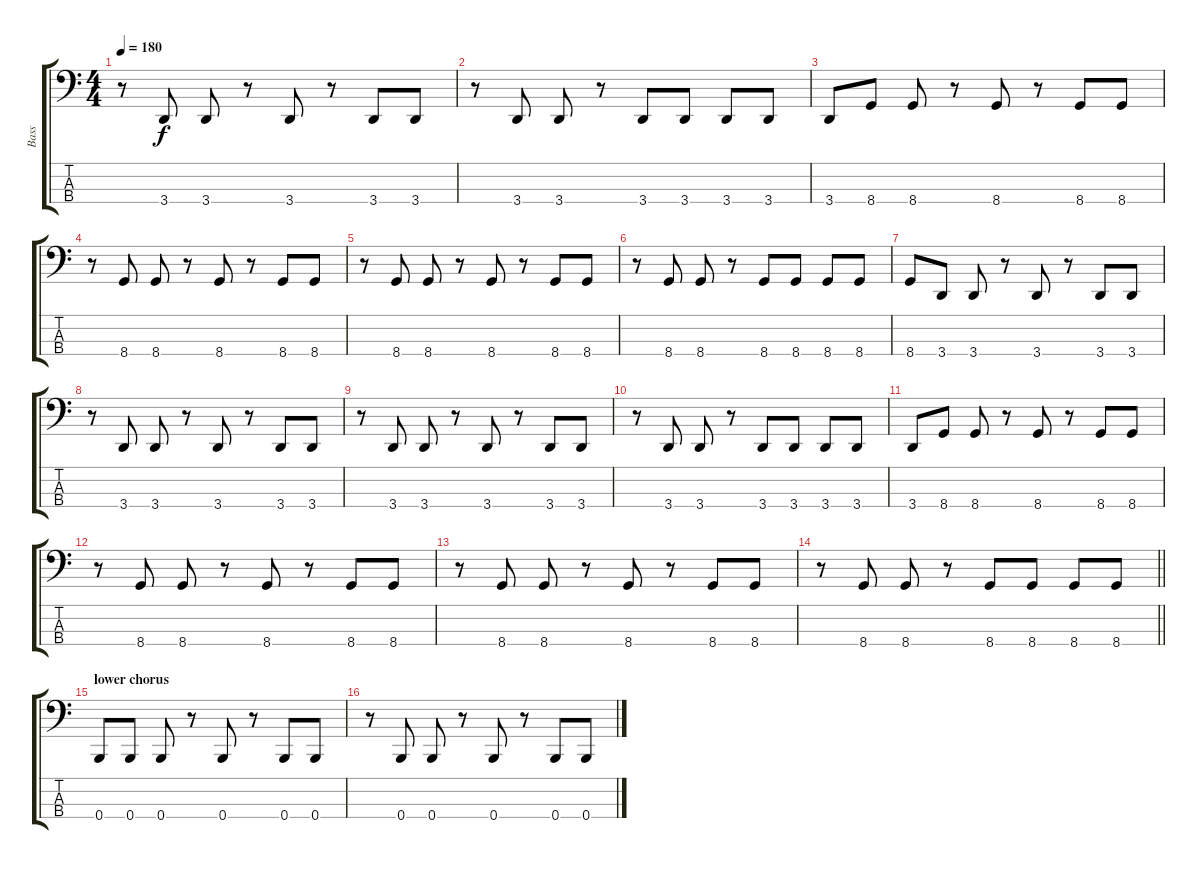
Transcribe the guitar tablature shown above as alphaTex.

\track ("Bass" "Bass") {instrument electricbassfinger}
\staff {score tabs}
\tuning (D2 A1 E1 B0) {hide}
\ts (4 4)
\tempo 180
\clef f4
\ks c
r.8{dy f} 3.4.8 3.4.8 r.8 3.4.8 r.8 3.4.8 3.4.8 |
r.8 3.4.8 3.4.8 r.8 3.4.8 3.4.8 3.4.8 3.4.8 |
3.4.8 8.4.8 8.4.8 r.8 8.4.8 r.8 8.4.8 8.4.8 |
r.8 8.4.8 8.4.8 r.8 8.4.8 r.8 8.4.8 8.4.8 |
r.8 8.4.8 8.4.8 r.8 8.4.8 r.8 8.4.8 8.4.8 |
r.8 8.4.8 8.4.8 r.8 8.4.8 8.4.8 8.4.8 8.4.8 |
8.4.8 3.4.8 3.4.8 r.8 3.4.8 r.8 3.4.8 3.4.8 |
r.8 3.4.8 3.4.8 r.8 3.4.8 r.8 3.4.8 3.4.8 |
r.8 3.4.8 3.4.8 r.8 3.4.8 r.8 3.4.8 3.4.8 |
r.8 3.4.8 3.4.8 r.8 3.4.8 3.4.8 3.4.8 3.4.8 |
3.4.8 8.4.8 8.4.8 r.8 8.4.8 r.8 8.4.8 8.4.8 |
r.8 8.4.8 8.4.8 r.8 8.4.8 r.8 8.4.8 8.4.8 |
r.8 8.4.8 8.4.8 r.8 8.4.8 r.8 8.4.8 8.4.8 |
\barLineRight lightlight
r.8 8.4.8 8.4.8 r.8 8.4.8 8.4.8 8.4.8 8.4.8 |
\section ("" "lower chorus")
0.4.8 0.4.8 0.4.8 r.8 0.4.8 r.8 0.4.8 0.4.8 |
r.8 0.4.8 0.4.8 r.8 0.4.8 r.8 0.4.8 0.4.8
